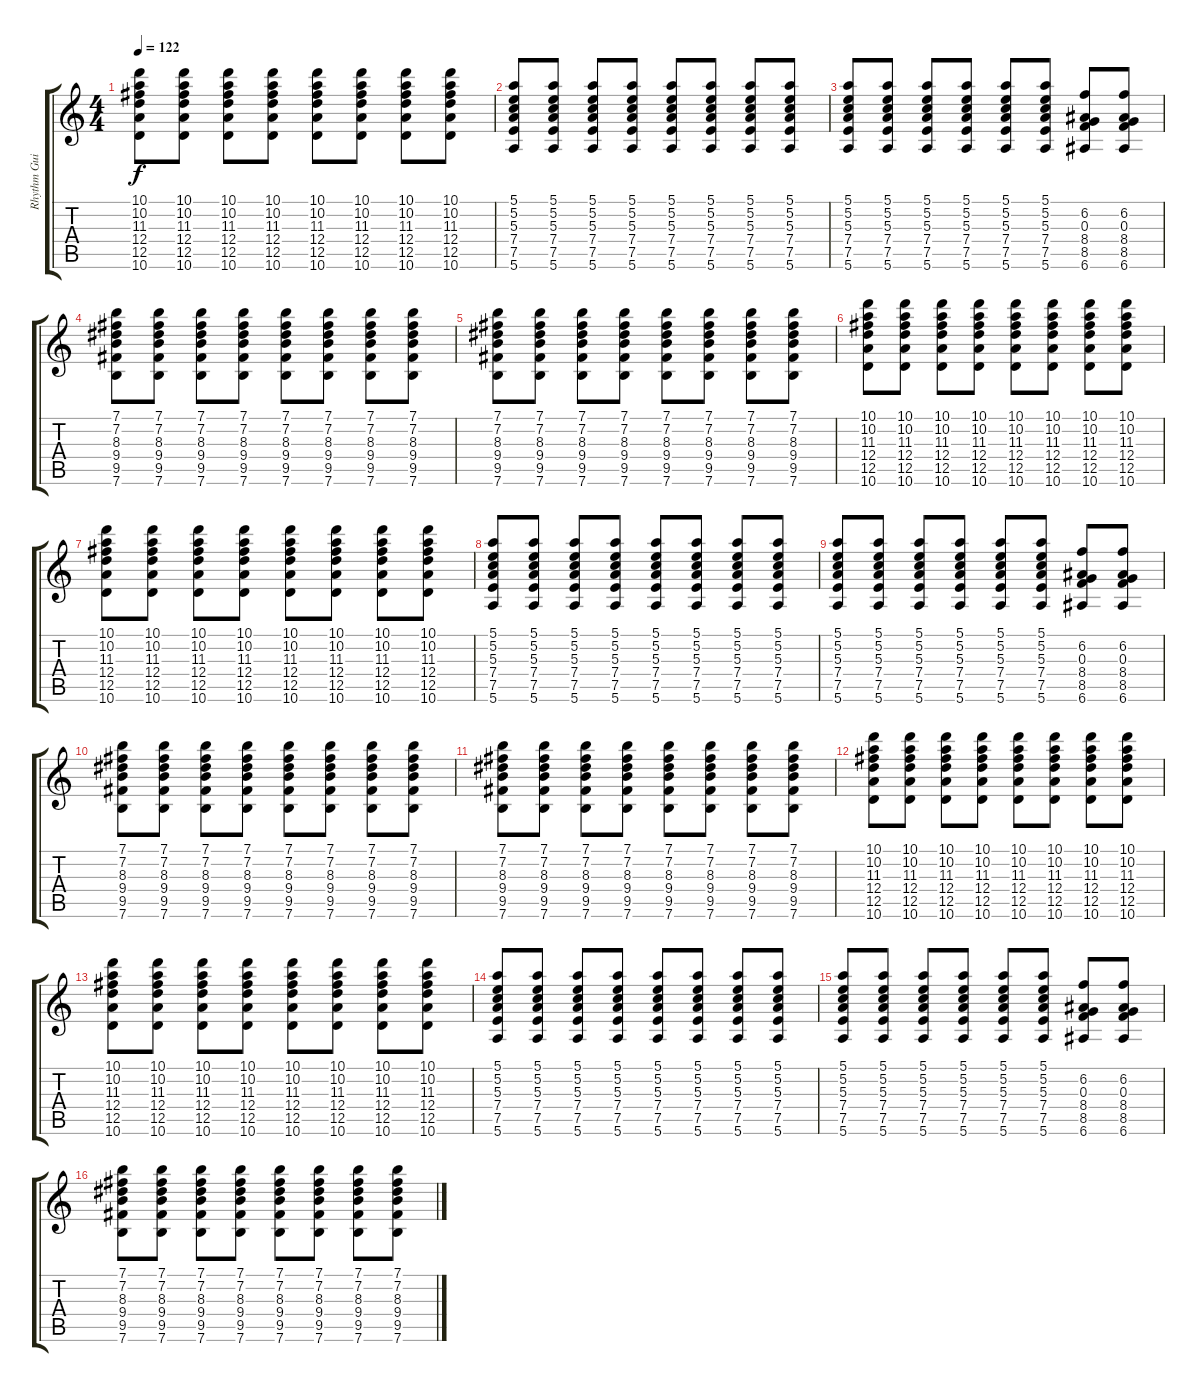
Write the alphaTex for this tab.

\track ("Rhythm Guitar" "Rhythm Gui") {instrument acousticguitarsteel}
\staff {score tabs}
\tuning (E4 B3 G3 D3 A2 E2) {hide}
\ts (4 4)
\tempo 122
\clef g2
\ks c
(10.1 10.2 11.3 12.4 12.5 10.6).8{dy f} (10.1 10.2 11.3 12.4 12.5 10.6).8 (10.1 10.2 11.3 12.4 12.5 10.6).8 (10.1 10.2 11.3 12.4 12.5 10.6).8 (10.1 10.2 11.3 12.4 12.5 10.6).8 (10.1 10.2 11.3 12.4 12.5 10.6).8 (10.1 10.2 11.3 12.4 12.5 10.6).8 (10.1 10.2 11.3 12.4 12.5 10.6).8 |
(5.1 5.2 5.3 7.4 7.5 5.6).8 (5.1 5.2 5.3 7.4 7.5 5.6).8 (5.1 5.2 5.3 7.4 7.5 5.6).8 (5.1 5.2 5.3 7.4 7.5 5.6).8 (5.1 5.2 5.3 7.4 7.5 5.6).8 (5.1 5.2 5.3 7.4 7.5 5.6).8 (5.1 5.2 5.3 7.4 7.5 5.6).8 (5.1 5.2 5.3 7.4 7.5 5.6).8 |
(5.1 5.2 5.3 7.4 7.5 5.6).8 (5.1 5.2 5.3 7.4 7.5 5.6).8 (5.1 5.2 5.3 7.4 7.5 5.6).8 (5.1 5.2 5.3 7.4 7.5 5.6).8 (5.1 5.2 5.3 7.4 7.5 5.6).8 (5.1 5.2 5.3 7.4 7.5 5.6).8 (6.2 0.3 8.4 8.5 6.6).8 (6.2 0.3 8.4 8.5 6.6).8 |
(7.1 7.2 8.3 9.4 9.5 7.6).8 (7.1 7.2 8.3 9.4 9.5 7.6).8 (7.1 7.2 8.3 9.4 9.5 7.6).8 (7.1 7.2 8.3 9.4 9.5 7.6).8 (7.1 7.2 8.3 9.4 9.5 7.6).8 (7.1 7.2 8.3 9.4 9.5 7.6).8 (7.1 7.2 8.3 9.4 9.5 7.6).8 (7.1 7.2 8.3 9.4 9.5 7.6).8 |
(7.1 7.2 8.3 9.4 9.5 7.6).8 (7.1 7.2 8.3 9.4 9.5 7.6).8 (7.1 7.2 8.3 9.4 9.5 7.6).8 (7.1 7.2 8.3 9.4 9.5 7.6).8 (7.1 7.2 8.3 9.4 9.5 7.6).8 (7.1 7.2 8.3 9.4 9.5 7.6).8 (7.1 7.2 8.3 9.4 9.5 7.6).8 (7.1 7.2 8.3 9.4 9.5 7.6).8 |
(10.1 10.2 11.3 12.4 12.5 10.6).8 (10.1 10.2 11.3 12.4 12.5 10.6).8 (10.1 10.2 11.3 12.4 12.5 10.6).8 (10.1 10.2 11.3 12.4 12.5 10.6).8 (10.1 10.2 11.3 12.4 12.5 10.6).8 (10.1 10.2 11.3 12.4 12.5 10.6).8 (10.1 10.2 11.3 12.4 12.5 10.6).8 (10.1 10.2 11.3 12.4 12.5 10.6).8 |
(10.1 10.2 11.3 12.4 12.5 10.6).8 (10.1 10.2 11.3 12.4 12.5 10.6).8 (10.1 10.2 11.3 12.4 12.5 10.6).8 (10.1 10.2 11.3 12.4 12.5 10.6).8 (10.1 10.2 11.3 12.4 12.5 10.6).8 (10.1 10.2 11.3 12.4 12.5 10.6).8 (10.1 10.2 11.3 12.4 12.5 10.6).8 (10.1 10.2 11.3 12.4 12.5 10.6).8 |
(5.1 5.2 5.3 7.4 7.5 5.6).8 (5.1 5.2 5.3 7.4 7.5 5.6).8 (5.1 5.2 5.3 7.4 7.5 5.6).8 (5.1 5.2 5.3 7.4 7.5 5.6).8 (5.1 5.2 5.3 7.4 7.5 5.6).8 (5.1 5.2 5.3 7.4 7.5 5.6).8 (5.1 5.2 5.3 7.4 7.5 5.6).8 (5.1 5.2 5.3 7.4 7.5 5.6).8 |
(5.1 5.2 5.3 7.4 7.5 5.6).8 (5.1 5.2 5.3 7.4 7.5 5.6).8 (5.1 5.2 5.3 7.4 7.5 5.6).8 (5.1 5.2 5.3 7.4 7.5 5.6).8 (5.1 5.2 5.3 7.4 7.5 5.6).8 (5.1 5.2 5.3 7.4 7.5 5.6).8 (6.2 0.3 8.4 8.5 6.6).8 (6.2 0.3 8.4 8.5 6.6).8 |
(7.1 7.2 8.3 9.4 9.5 7.6).8 (7.1 7.2 8.3 9.4 9.5 7.6).8 (7.1 7.2 8.3 9.4 9.5 7.6).8 (7.1 7.2 8.3 9.4 9.5 7.6).8 (7.1 7.2 8.3 9.4 9.5 7.6).8 (7.1 7.2 8.3 9.4 9.5 7.6).8 (7.1 7.2 8.3 9.4 9.5 7.6).8 (7.1 7.2 8.3 9.4 9.5 7.6).8 |
(7.1 7.2 8.3 9.4 9.5 7.6).8 (7.1 7.2 8.3 9.4 9.5 7.6).8 (7.1 7.2 8.3 9.4 9.5 7.6).8 (7.1 7.2 8.3 9.4 9.5 7.6).8 (7.1 7.2 8.3 9.4 9.5 7.6).8 (7.1 7.2 8.3 9.4 9.5 7.6).8 (7.1 7.2 8.3 9.4 9.5 7.6).8 (7.1 7.2 8.3 9.4 9.5 7.6).8 |
(10.1 10.2 11.3 12.4 12.5 10.6).8 (10.1 10.2 11.3 12.4 12.5 10.6).8 (10.1 10.2 11.3 12.4 12.5 10.6).8 (10.1 10.2 11.3 12.4 12.5 10.6).8 (10.1 10.2 11.3 12.4 12.5 10.6).8 (10.1 10.2 11.3 12.4 12.5 10.6).8 (10.1 10.2 11.3 12.4 12.5 10.6).8 (10.1 10.2 11.3 12.4 12.5 10.6).8 |
(10.1 10.2 11.3 12.4 12.5 10.6).8 (10.1 10.2 11.3 12.4 12.5 10.6).8 (10.1 10.2 11.3 12.4 12.5 10.6).8 (10.1 10.2 11.3 12.4 12.5 10.6).8 (10.1 10.2 11.3 12.4 12.5 10.6).8 (10.1 10.2 11.3 12.4 12.5 10.6).8 (10.1 10.2 11.3 12.4 12.5 10.6).8 (10.1 10.2 11.3 12.4 12.5 10.6).8 |
(5.1 5.2 5.3 7.4 7.5 5.6).8 (5.1 5.2 5.3 7.4 7.5 5.6).8 (5.1 5.2 5.3 7.4 7.5 5.6).8 (5.1 5.2 5.3 7.4 7.5 5.6).8 (5.1 5.2 5.3 7.4 7.5 5.6).8 (5.1 5.2 5.3 7.4 7.5 5.6).8 (5.1 5.2 5.3 7.4 7.5 5.6).8 (5.1 5.2 5.3 7.4 7.5 5.6).8 |
(5.1 5.2 5.3 7.4 7.5 5.6).8 (5.1 5.2 5.3 7.4 7.5 5.6).8 (5.1 5.2 5.3 7.4 7.5 5.6).8 (5.1 5.2 5.3 7.4 7.5 5.6).8 (5.1 5.2 5.3 7.4 7.5 5.6).8 (5.1 5.2 5.3 7.4 7.5 5.6).8 (6.2 0.3 8.4 8.5 6.6).8 (6.2 0.3 8.4 8.5 6.6).8 |
(7.1 7.2 8.3 9.4 9.5 7.6).8 (7.1 7.2 8.3 9.4 9.5 7.6).8 (7.1 7.2 8.3 9.4 9.5 7.6).8 (7.1 7.2 8.3 9.4 9.5 7.6).8 (7.1 7.2 8.3 9.4 9.5 7.6).8 (7.1 7.2 8.3 9.4 9.5 7.6).8 (7.1 7.2 8.3 9.4 9.5 7.6).8 (7.1 7.2 8.3 9.4 9.5 7.6).8
